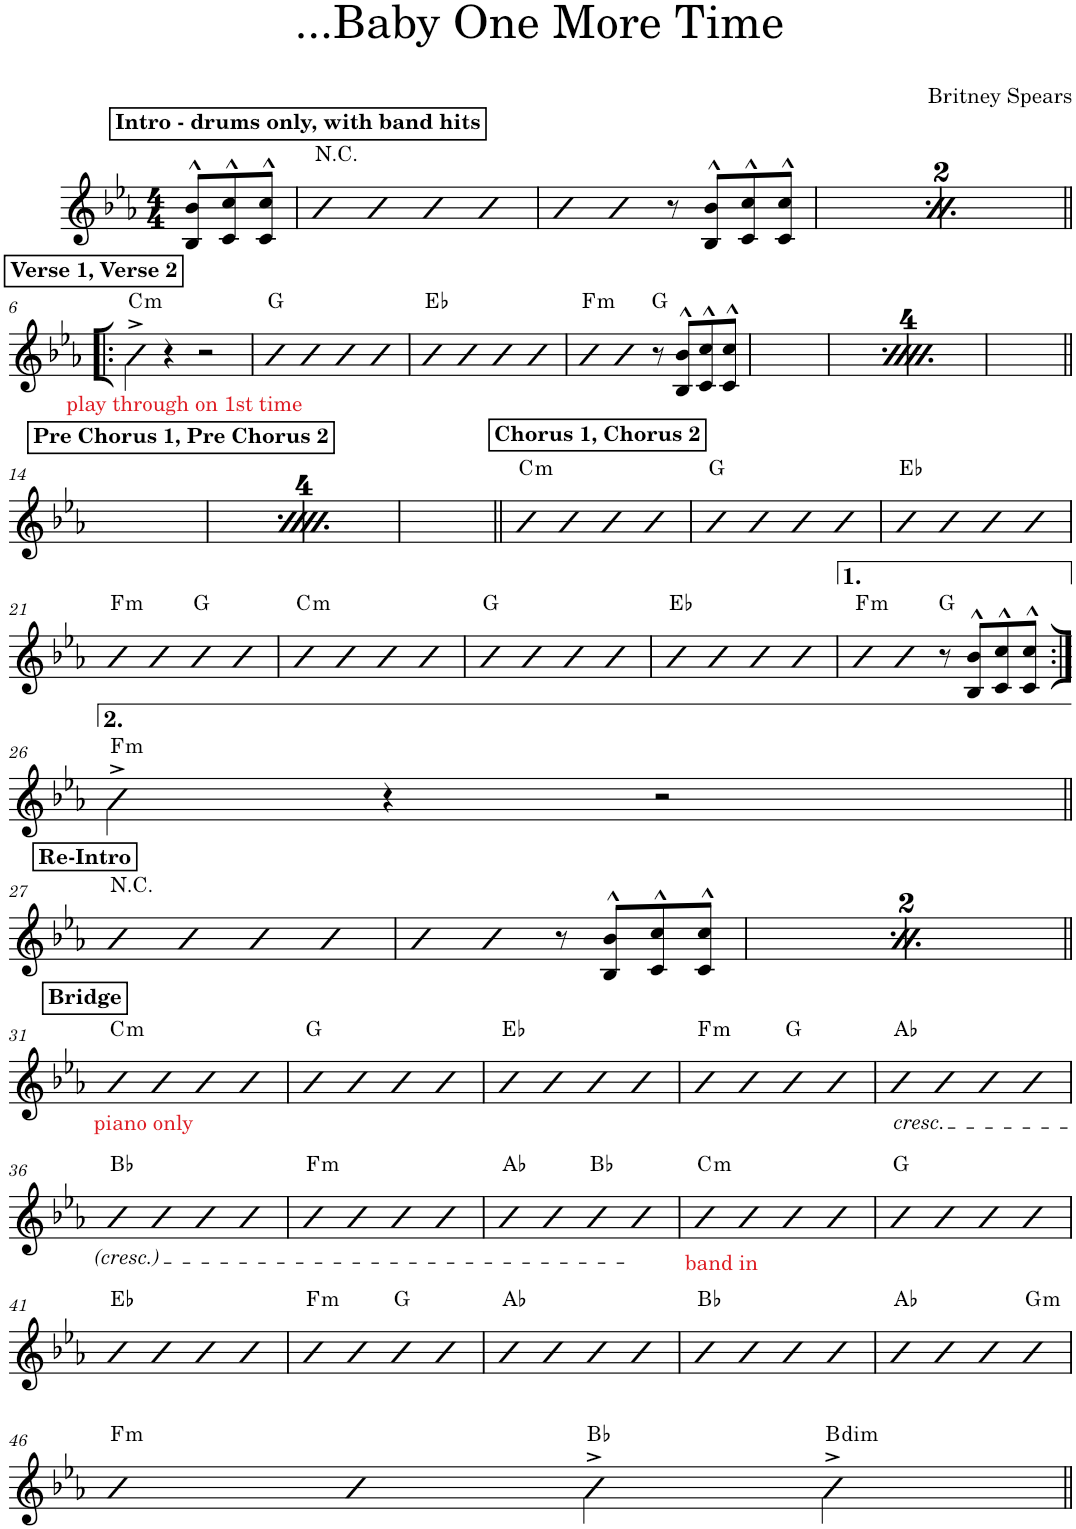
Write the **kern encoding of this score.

**kern	**harte
*part1	*part1
*staff1	*
*I"Piano	*
*I'Pno.	*
*clefG2	*
*k[b-e-a-]	*
*M4/4	*
=1	=1
8B-/^^ 8b-/^^L	.
8c/^^ 8cc/^^	.
8c/^^ 8cc/^^J	.
!!LO:REH:place=s1:a:B:cj:t=Intro - drums only, with band hits
=2	=2
!	!LO:H:kt=N.C.
4b-	N
4b-	.
4b-	.
4b-	.
=3	=3
4b-	.
4b-	.
8r	.
8B-/^^ 8b-/^^L	.
8c/^^ 8cc/^^	.
8c/^^ 8cc/^^J	.
!!LO:REH:place=s1:a:B:cj:t=Intro - drums only, with band hits
=4	=4
!	!LO:H:kt=N.C.
4b-	N
4b-	.
4b-	.
4b-	.
=5	=5
4b-	.
4b-	.
8r	.
8B-/^^ 8b-/^^L	.
8c/^^ 8cc/^^	.
8c/^^ 8cc/^^J	.
!!LO:LB:g=z
!!LO:REH:place=s1:a:B:cj:t=Verse 1, Verse 2
=6!|:	=6!|:
!LO:TX:b:color=#E01B24:t=play through on 1st time	!LO:H:kt=m
4b-^\	C:min
4r	.
2r	.
=7	=7
4b-	G:maj
4b-	.
4b-	.
4b-	.
=8	=8
4b-	Eb:maj
4b-	.
4b-	.
4b-	.
=9	=9
!	!LO:H:kt=m
4b-	F:min
4b-	.
8r	G:maj
8B-/^^ 8b-/^^L	.
8c/^^ 8cc/^^	.
8c/^^ 8cc/^^J	.
!!LO:REH:place=s1:a:B:cj:t=Verse 1, Verse 2
=10	=10
!LO:TX:b:color=#E01B24:t=play through on 1st time	!LO:H:kt=m
4b-^\	C:min
4r	.
2r	.
=11	=11
4b-	G:maj
4b-	.
4b-	.
4b-	.
=12	=12
4b-	Eb:maj
4b-	.
4b-	.
4b-	.
=13	=13
!	!LO:H:kt=m
4b-	F:min
4b-	.
8r	G:maj
8B-/^^ 8b-/^^L	.
8c/^^ 8cc/^^	.
8c/^^ 8cc/^^J	.
!!LO:LB:g=z
!!LO:REH:place=s1:a:B:cj:t=Verse 1, Verse 2
=14||	=14||
!LO:TX:b:color=#E01B24:t=play through on 1st time	!LO:H:kt=m
4b-^\	C:min
4r	.
2r	.
=15	=15
4b-	G:maj
4b-	.
4b-	.
4b-	.
=16	=16
4b-	Eb:maj
4b-	.
4b-	.
4b-	.
=17	=17
!	!LO:H:kt=m
4b-	F:min
4b-	.
8r	G:maj
8B-/^^ 8b-/^^L	.
8c/^^ 8cc/^^	.
8c/^^ 8cc/^^J	.
!!LO:REH:place=s1:a:B:cj:t=Chorus 1, Chorus 2
=18||	=18||
!	!LO:H:kt=m
4b-	C:min
4b-	.
4b-	.
4b-	.
=19	=19
4b-	G:maj
4b-	.
4b-	.
4b-	.
=20	=20
4b-	Eb:maj
4b-	.
4b-	.
4b-	.
!!LO:LB:g=z
=21	=21
!	!LO:H:kt=m
4b-	F:min
4b-	.
4b-	G:maj
4b-	.
=22	=22
!	!LO:H:kt=m
4b-	C:min
4b-	.
4b-	.
4b-	.
=23	=23
4b-	G:maj
4b-	.
4b-	.
4b-	.
=24	=24
4b-	Eb:maj
4b-	.
4b-	.
4b-	.
=25	=25
!	!LO:H:kt=m
4b-	F:min
4b-	.
8r	G:maj
8B-/^^ 8b-/^^L	.
8c/^^ 8cc/^^	.
8c/^^ 8cc/^^J	.
!!LO:LB:g=z
=26:|!	=26:|!
!	!LO:H:kt=m
4b-^\	F:min
4r	.
2r	.
!!LO:LB:g=z
!!LO:REH:place=s1:a:B:cj:t=Re-Intro
=27||	=27||
!	!LO:H:kt=N.C.
4b-	N
4b-	.
4b-	.
4b-	.
=28	=28
4b-	.
4b-	.
8r	.
8B-/^^ 8b-/^^L	.
8c/^^ 8cc/^^	.
8c/^^ 8cc/^^J	.
!!LO:REH:place=s1:a:B:cj:t=Re-Intro
=29	=29
!	!LO:H:kt=N.C.
4b-	N
4b-	.
4b-	.
4b-	.
=30	=30
4b-	.
4b-	.
8r	.
8B-/^^ 8b-/^^L	.
8c/^^ 8cc/^^	.
8c/^^ 8cc/^^J	.
!!LO:LB:g=z
!!LO:REH:place=s1:a:B:cj:t=Bridge
=31||	=31||
!LO:TX:b:color=#E01B24:t=piano only	!LO:H:kt=m
4b-	C:min
4b-	.
4b-	.
4b-	.
=32	=32
4b-	G:maj
4b-	.
4b-	.
4b-	.
=33	=33
4b-	Eb:maj
4b-	.
4b-	.
4b-	.
=34	=34
!	!LO:H:kt=m
4b-	F:min
4b-	.
4b-	G:maj
4b-	.
=35	=35
!LO:TX:b:i:t=cresc.	!
4b-	Ab:maj
4b-	.
4b-	.
4b-	.
!!LO:LB:g=z
=36	=36
4b-	Bb:maj
4b-	.
4b-	.
4b-	.
=37	=37
!	!LO:H:kt=m
4b-	F:min
4b-	.
4b-	.
4b-	.
=38	=38
4b-	Ab:maj
4b-	.
4b-	Bb:maj
4b-	.
=39	=39
!LO:TX:b:color=#E01B24:t=band in	!LO:H:kt=m
4b-	C:min
4b-	.
4b-	.
4b-	.
=40	=40
4b-	G:maj
4b-	.
4b-	.
4b-	.
!!LO:LB:g=z
=41	=41
4b-	Eb:maj
4b-	.
4b-	.
4b-	.
=42	=42
!	!LO:H:kt=m
4b-	F:min
4b-	.
4b-	G:maj
4b-	.
=43	=43
4b-	Ab:maj
4b-	.
4b-	.
4b-	.
=44	=44
4b-	Bb:maj
4b-	.
4b-	.
4b-	.
=45	=45
4b-	Ab:maj
4b-	.
4b-	.
!	!LO:H:kt=m
4b-	G:min
!!LO:LB:g=z
=46	=46
!	!LO:H:kt=m
4b-	F:min
4b-	.
4b-^\	Bb:maj
!	!LO:H:kt=dim
4b-^\	B:dim
=||	=||
*-	*-
